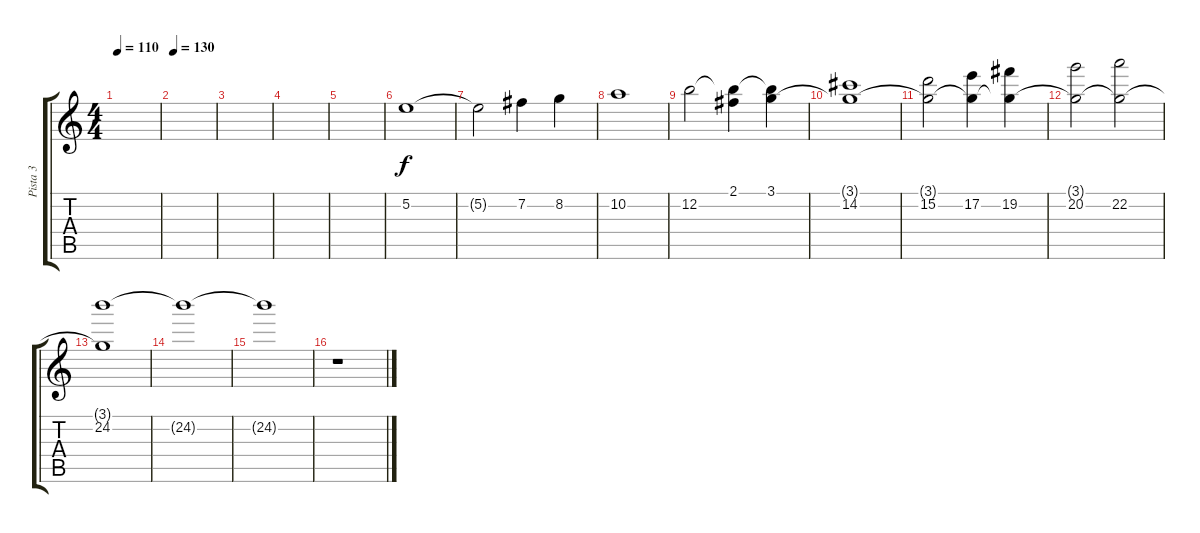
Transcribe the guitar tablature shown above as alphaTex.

\track ("Pista 3" "Pista 3") {instrument overdrivenguitar}
\staff {score tabs}
\tuning (E4 B3 G3 D3 A2 E2) {hide}
\ts (4 4)
\tempo 110
\clef g2
\ks c
|
\tempo 130
|
|
|
|
5.2.1 |
5.2{t}.2 7.2.4 8.2.4 |
10.2.1 |
12.2.2 (2.1 12.2{t}).4 (3.1 12.2{t}).4 |
(3.1{t} 14.2).1 |
(3.1{t} 15.2).2 (3.1{t} 17.2).4 (3.1{t} 19.2).4 |
(3.1{t} 20.2).2 (3.1{t} 22.2).2 |
(3.1{t} 24.2).1 |
24.2{t}.1 |
24.2{t}.1 |
r.1
